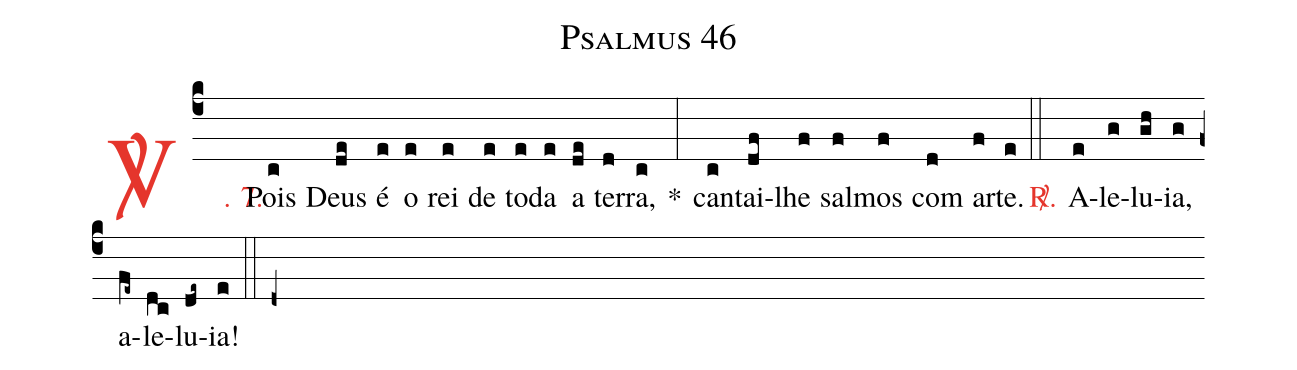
name: Psalmus 46;
%%
(c4)

<c><sp>V/</sp>. 7.</c>() Pois(c) Deus(de) é(e) o(e) rei(e) de(e) to(e)da(e) a(de) ter(d)ra,(c) *(:) can(c)tai-(df)lhe(f) sal(f)mos(f) com(d) ar(f)te.(e)


(::)

<nlba><c><sp>R/</sp>.</c>() A</nlba>(e)le(g)lu(gh)ia,(g) a(fe~)le(dc)lu(de~)ia!(e)

(::)

(d+)
